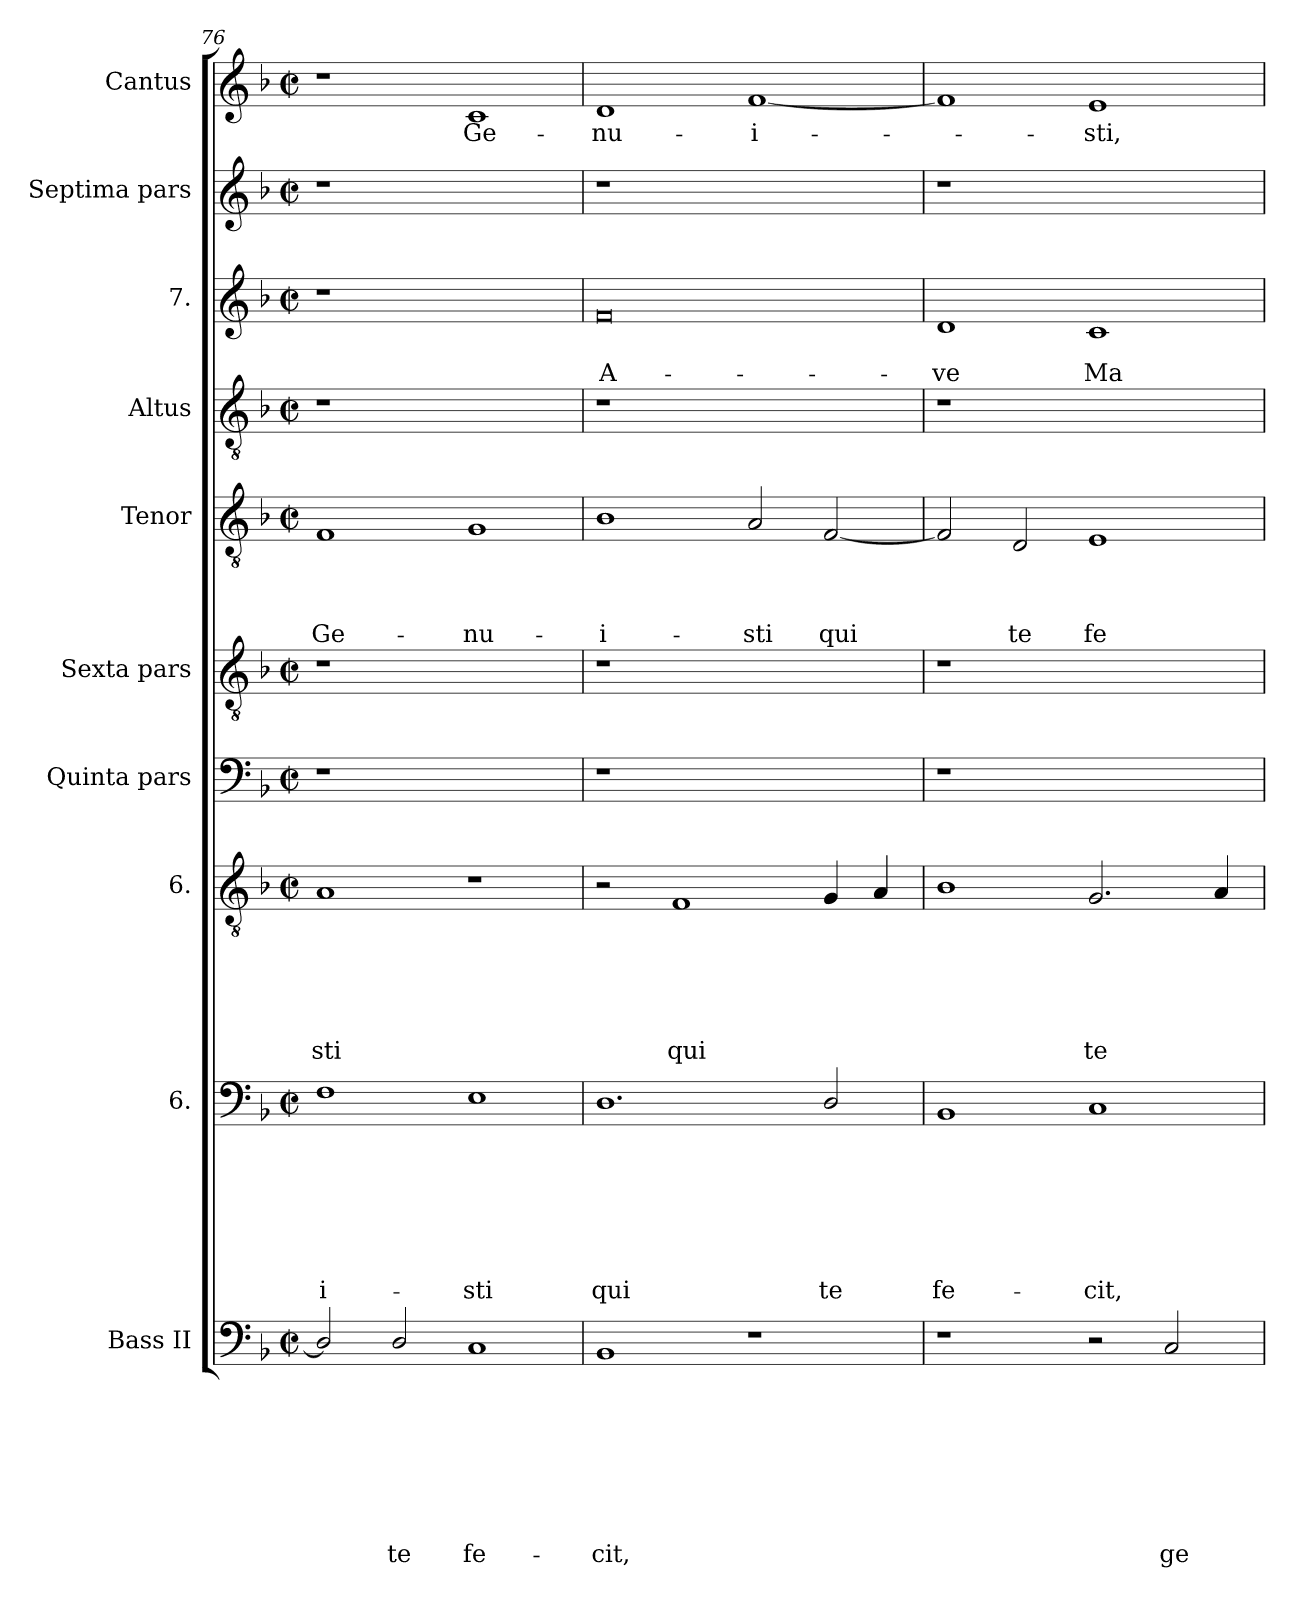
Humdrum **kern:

**kern	**text	**text	**text	**text	**text	**text	**text	**text	**kern	**text	**text	**text	**text	**text	**text	**text	**kern	**text	**text	**text	**text	**text	**text	**kern	**kern	**kern	**text	**text	**text	**text	**kern	**kern	**text	**text	**kern	**kern	**text
*part10	*part10	*part10	*part10	*part10	*part10	*part10	*part10	*part10	*part9	*part9	*part9	*part9	*part9	*part9	*part9	*part9	*part8	*part8	*part8	*part8	*part8	*part8	*part8	*part7	*part6	*part5	*part5	*part5	*part5	*part5	*part4	*part3	*part3	*part3	*part2	*part1	*part1
*staff10	*staff10	*staff10	*staff10	*staff10	*staff10	*staff10	*staff10	*staff10	*staff9	*staff9	*staff9	*staff9	*staff9	*staff9	*staff9	*staff9	*staff8	*staff8	*staff8	*staff8	*staff8	*staff8	*staff8	*staff7	*staff6	*staff5	*staff5	*staff5	*staff5	*staff5	*staff4	*staff3	*staff3	*staff3	*staff2	*staff1	*staff1
*I"Bass II	*	*	*	*	*	*	*	*	*I"6.	*	*	*	*	*	*	*	*I"6.	*	*	*	*	*	*	*I"Quinta pars	*I"Sexta pars	*I"Tenor	*	*	*	*	*I"Altus	*I"7.	*	*	*I"Septima pars	*I"Cantus	*
*I'B.	*	*	*	*	*	*	*	*	*	*	*	*	*	*	*	*	*	*	*	*	*	*	*	*	*	*I'T.	*	*	*	*	*I'A.	*	*	*	*	*I'C.	*
*clefF4	*	*	*	*	*	*	*	*	*clefF4	*	*	*	*	*	*	*	*clefGv2	*	*	*	*	*	*	*clefF4	*clefGv2	*clefGv2	*	*	*	*	*clefGv2	*clefG2	*	*	*clefG2	*clefG2	*
*k[b-]	*	*	*	*	*	*	*	*	*k[b-]	*	*	*	*	*	*	*	*k[b-]	*	*	*	*	*	*	*k[b-]	*k[b-]	*k[b-]	*	*	*	*	*k[b-]	*k[b-]	*	*	*k[b-]	*k[b-]	*
*F:	*	*	*	*	*	*	*	*	*F:	*	*	*	*	*	*	*	*F:	*	*	*	*	*	*	*F:	*F:	*F:	*	*	*	*	*F:	*F:	*	*	*F:	*F:	*
*M2/2	*	*	*	*	*	*	*	*	*M2/2	*	*	*	*	*	*	*	*M2/2	*	*	*	*	*	*	*M2/2	*M2/2	*M2/2	*	*	*	*	*M2/2	*M2/2	*	*	*M2/2	*M2/2	*
*met(c|)	*	*	*	*	*	*	*	*	*met(c|)	*	*	*	*	*	*	*	*met(c|)	*	*	*	*	*	*	*met(c|)	*met(c|)	*met(c|)	*	*	*	*	*met(c|)	*met(c|)	*	*	*met(c|)	*met(c|)	*
=76	=76	=76	=76	=76	=76	=76	=76	=76	=76	=76	=76	=76	=76	=76	=76	=76	=76	=76	=76	=76	=76	=76	=76	=76	=76	=76	=76	=76	=76	=76	=76	=76	=76	=76	=76	=76	=76
!	!	!	!	!	!	!	!	!	!	!	!	!	!	!	!	!LO:LY:b	!	!	!	!	!	!	!LO:LY:b	!	!	!	!	!	!	!LO:LY:b	!	!	!	!	!	!	!
2D/]	.	.	.	.	.	.	.	.	1F	.	.	.	.	.	.	-i-	1A	.	.	.	.	.	-sti	1r	1r	1F	.	.	.	Ge-	1r	1r	.	.	1r	1r	.
!	!	!	!	!	!	!	!	!LO:LY:b	!	!	!	!	!	!	!	!	!	!	!	!	!	!	!	!	!	!	!	!	!	!	!	!	!	!	!	!	!
2D/	.	.	.	.	.	.	.	te	.	.	.	.	.	.	.	.	.	.	.	.	.	.	.	.	.	.	.	.	.	.	.	.	.	.	.	.	.
!	!	!	!	!	!	!	!	!LO:LY:b	!	!	!	!	!	!	!	!LO:LY:b	!	!	!	!	!	!	!	!	!	!	!	!	!	!LO:LY:b	!	!	!	!	!	!	!LO:LY:b
1C	.	.	.	.	.	.	.	fe-	1E	.	.	.	.	.	.	-sti	1r	.	.	.	.	.	.	1ryy	1ryy	1G	.	.	.	-nu-	1ryy	1ryy	.	.	1ryy	1c	Ge-
=77	=77	=77	=77	=77	=77	=77	=77	=77	=77	=77	=77	=77	=77	=77	=77	=77	=77	=77	=77	=77	=77	=77	=77	=77	=77	=77	=77	=77	=77	=77	=77	=77	=77	=77	=77	=77	=77
!	!	!	!	!	!	!	!	!LO:LY:b	!	!	!	!	!	!	!	!LO:LY:b	!	!	!	!	!	!	!	!	!	!	!	!	!	!LO:LY:b	!	!	!	!LO:LY:b	!	!	!LO:LY:b
1BB-	.	.	.	.	.	.	.	-cit,	1.D	.	.	.	.	.	.	qui	2r	.	.	.	.	.	.	1r	1r	1B-	.	.	.	-i-	1r	0f	.	A-	1r	1d	-nu-
!	!	!	!	!	!	!	!	!	!	!	!	!	!	!	!	!	!	!	!	!	!	!	!LO:LY:b	!	!	!	!	!	!	!	!	!	!	!	!	!	!
.	.	.	.	.	.	.	.	.	.	.	.	.	.	.	.	.	1F	.	.	.	.	.	qui	.	.	.	.	.	.	.	.	.	.	.	.	.	.
!	!	!	!	!	!	!	!	!	!	!	!	!	!	!	!	!	!	!	!	!	!	!	!	!	!	!	!	!	!	!LO:LY:b	!	!	!	!	!	!	!LO:LY:b
1r	.	.	.	.	.	.	.	.	.	.	.	.	.	.	.	.	.	.	.	.	.	.	.	1ryy	1ryy	2A/	.	.	.	-sti	1ryy	.	.	.	1ryy	[<1f	-i-
!	!	!	!	!	!	!	!	!	!	!	!	!	!	!	!	!LO:LY:b	!	!	!	!	!	!	!	!	!	!	!	!	!	!LO:LY:b	!	!	!	!	!	!	!
.	.	.	.	.	.	.	.	.	2D/	.	.	.	.	.	.	te	4G/	.	.	.	.	.	.	.	.	[<2F/	.	.	.	qui	.	.	.	.	.	.	.
.	.	.	.	.	.	.	.	.	.	.	.	.	.	.	.	.	4A/	.	.	.	.	.	.	.	.	.	.	.	.	.	.	.	.	.	.	.	.
=78	=78	=78	=78	=78	=78	=78	=78	=78	=78	=78	=78	=78	=78	=78	=78	=78	=78	=78	=78	=78	=78	=78	=78	=78	=78	=78	=78	=78	=78	=78	=78	=78	=78	=78	=78	=78	=78
!	!	!	!	!	!	!	!	!	!	!	!	!	!	!	!	!LO:LY:b	!	!	!	!	!	!	!	!	!	!	!	!	!	!	!	!	!	!LO:LY:b	!	!	!
1r	.	.	.	.	.	.	.	.	1BB-	.	.	.	.	.	.	fe-	1B-	.	.	.	.	.	.	1r	1r	2F/]	.	.	.	.	1r	1d	.	-ve	1r	1f]	.
!	!	!	!	!	!	!	!	!	!	!	!	!	!	!	!	!	!	!	!	!	!	!	!	!	!	!	!	!	!	!LO:LY:b	!	!	!	!	!	!	!
.	.	.	.	.	.	.	.	.	.	.	.	.	.	.	.	.	.	.	.	.	.	.	.	.	.	2D/	.	.	.	te	.	.	.	.	.	.	.
!	!	!	!	!	!	!	!	!	!	!	!	!	!	!	!	!LO:LY:b	!	!	!	!	!	!	!LO:LY:b	!	!	!	!	!	!	!LO:LY:b	!	!	!	!LO:LY:b	!	!	!LO:LY:b
2r	.	.	.	.	.	.	.	.	1C	.	.	.	.	.	.	-cit,	2.G/	.	.	.	.	.	te	1ryy	1ryy	1E	.	.	.	fe-	1ryy	1c	.	Ma-	1ryy	1e	-sti,
!	!	!	!	!	!	!	!	!LO:LY:b	!	!	!	!	!	!	!	!	!	!	!	!	!	!	!	!	!	!	!	!	!	!	!	!	!	!	!	!	!
2C/	.	.	.	.	.	.	.	ge-	.	.	.	.	.	.	.	.	.	.	.	.	.	.	.	.	.	.	.	.	.	.	.	.	.	.	.	.	.
.	.	.	.	.	.	.	.	.	.	.	.	.	.	.	.	.	4A/	.	.	.	.	.	.	.	.	.	.	.	.	.	.	.	.	.	.	.	.
=	=	=	=	=	=	=	=	=	=	=	=	=	=	=	=	=	=	=	=	=	=	=	=	=	=	=	=	=	=	=	=	=	=	=	=	=	=
*-	*-	*-	*-	*-	*-	*-	*-	*-	*-	*-	*-	*-	*-	*-	*-	*-	*-	*-	*-	*-	*-	*-	*-	*-	*-	*-	*-	*-	*-	*-	*-	*-	*-	*-	*-	*-	*-
